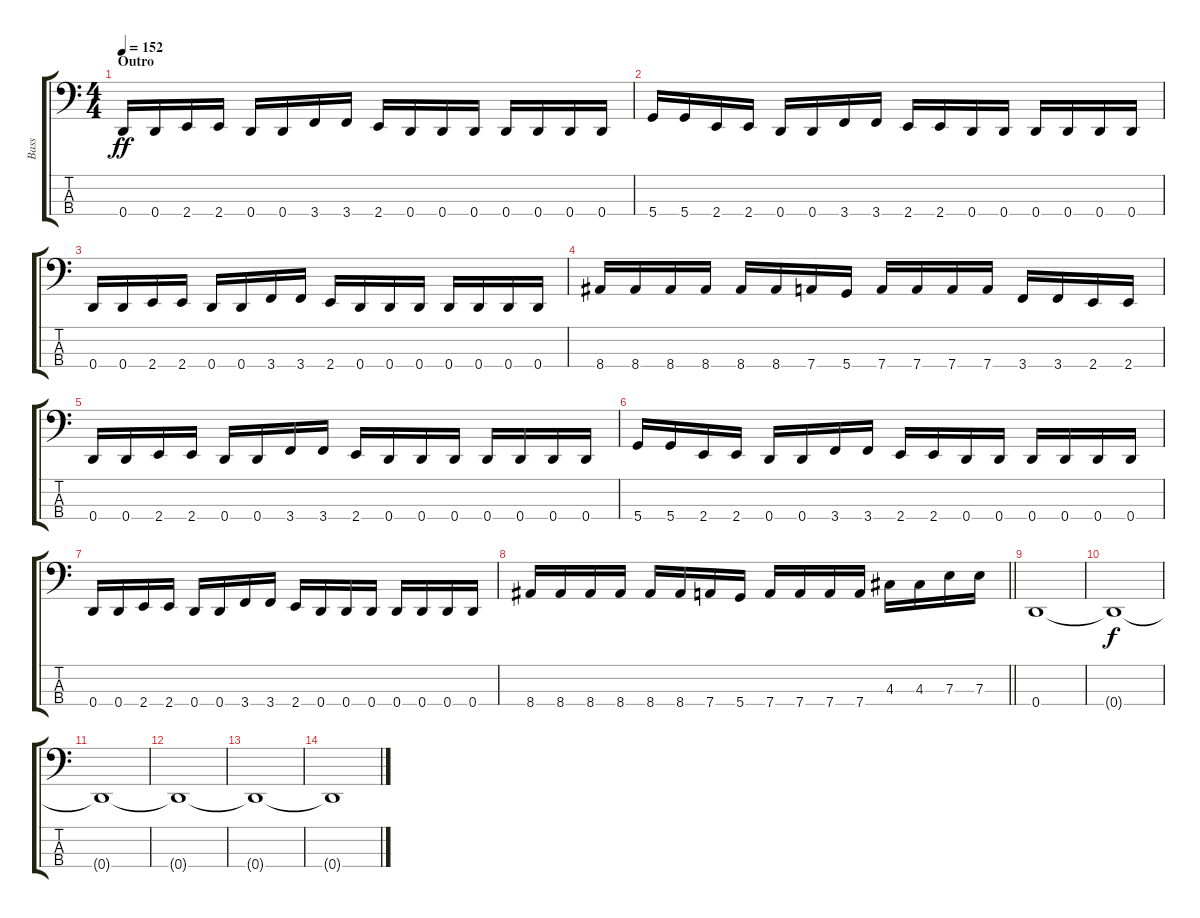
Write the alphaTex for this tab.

\track ("Bass" "Bass") {instrument electricbasspick}
\staff {score tabs}
\tuning (G2 D2 A1 D1) {hide}
\ts (4 4)
\section ("" "Outro")
\tempo 152
\clef f4
\ks c
0.4.16{dy ff} 0.4.16 2.4.16 2.4.16 0.4.16 0.4.16 3.4.16 3.4.16 2.4.16 0.4.16 0.4.16 0.4.16 0.4.16 0.4.16 0.4.16 0.4.16 |
5.4.16 5.4.16 2.4.16 2.4.16 0.4.16 0.4.16 3.4.16 3.4.16 2.4.16 2.4.16 0.4.16 0.4.16 0.4.16 0.4.16 0.4.16 0.4.16 |
0.4.16 0.4.16 2.4.16 2.4.16 0.4.16 0.4.16 3.4.16 3.4.16 2.4.16 0.4.16 0.4.16 0.4.16 0.4.16 0.4.16 0.4.16 0.4.16 |
8.4.16 8.4.16 8.4.16 8.4.16 8.4.16 8.4.16 7.4.16 5.4.16 7.4.16 7.4.16 7.4.16 7.4.16 3.4.16 3.4.16 2.4.16 2.4.16 |
0.4.16 0.4.16 2.4.16 2.4.16 0.4.16 0.4.16 3.4.16 3.4.16 2.4.16 0.4.16 0.4.16 0.4.16 0.4.16 0.4.16 0.4.16 0.4.16 |
5.4.16 5.4.16 2.4.16 2.4.16 0.4.16 0.4.16 3.4.16 3.4.16 2.4.16 2.4.16 0.4.16 0.4.16 0.4.16 0.4.16 0.4.16 0.4.16 |
0.4.16 0.4.16 2.4.16 2.4.16 0.4.16 0.4.16 3.4.16 3.4.16 2.4.16 0.4.16 0.4.16 0.4.16 0.4.16 0.4.16 0.4.16 0.4.16 |
\barLineRight lightlight
8.4.16 8.4.16 8.4.16 8.4.16 8.4.16 8.4.16 7.4.16 5.4.16 7.4.16 7.4.16 7.4.16 7.4.16 4.3.16 4.3.16 7.3.16 7.3.16 |
0.4.1 |
0.4{t}.1{dy f} |
0.4{t}.1 |
0.4{t}.1 |
0.4{t}.1 |
0.4{t}.1
